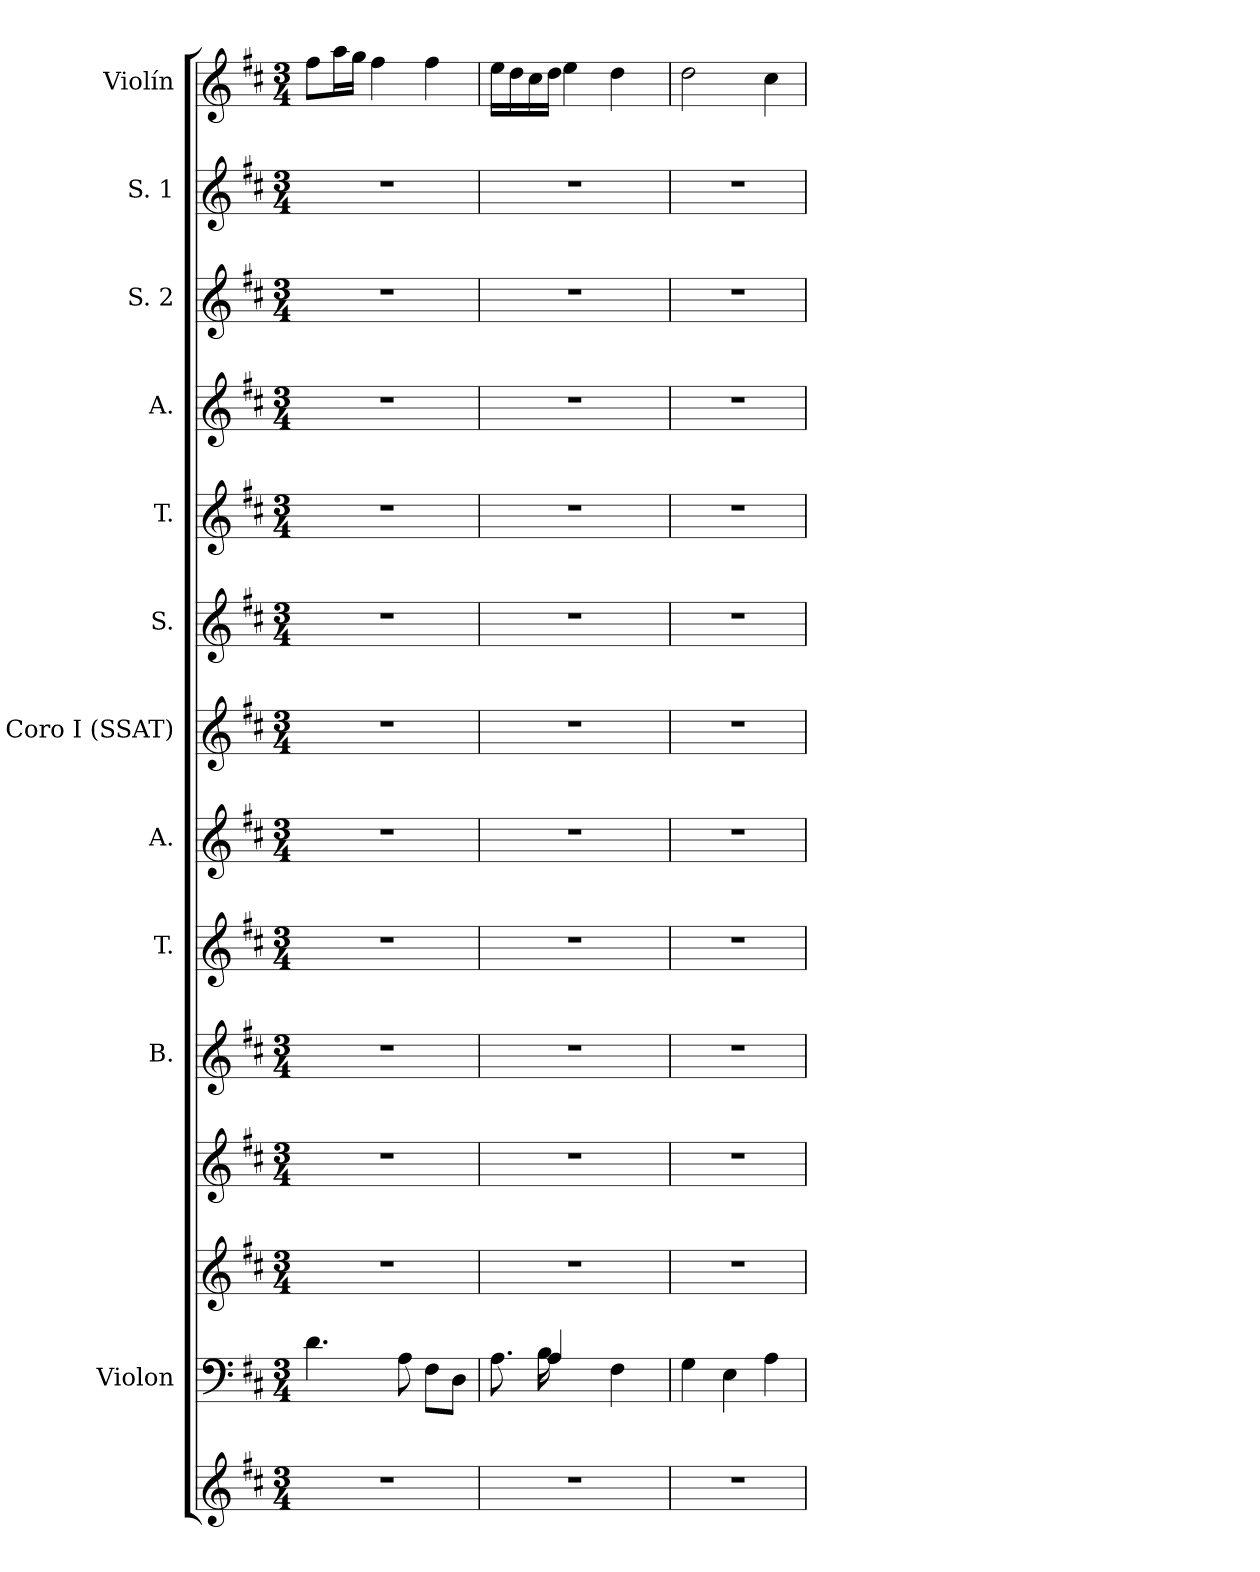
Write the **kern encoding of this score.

**kern	**kern	**kern	**kern	**kern	**kern	**kern	**kern	**kern	**kern	**kern	**kern	**kern	**kern
*part14	*part13	*part12	*part11	*part10	*part9	*part8	*part7	*part6	*part5	*part4	*part3	*part2	*part1
*staff14	*staff13	*staff12	*staff11	*staff10	*staff9	*staff8	*staff7	*staff6	*staff5	*staff4	*staff3	*staff2	*staff1
*	*I"Violon	*	*	*I"B.	*I"T.	*I"A.	*I"Coro I (SSAT)	*I"S.	*I"T.	*I"A.	*I"S. 2	*I"S. 1	*I"Violín
*	*I'Violon	*	*	*	*	*	*	*	*	*	*I'S. 2	*I'S. 1	*I'Violín
*clefG2	*clefF4	*clefG2	*clefG2	*clefG2	*clefG2	*clefG2	*clefG2	*clefG2	*clefG2	*clefG2	*clefG2	*clefG2	*clefG2
*k[f#c#]	*k[f#c#]	*k[f#c#]	*k[f#c#]	*k[f#c#]	*k[f#c#]	*k[f#c#]	*k[f#c#]	*k[f#c#]	*k[f#c#]	*k[f#c#]	*k[f#c#]	*k[f#c#]	*k[f#c#]
*D:	*D:	*D:	*D:	*D:	*D:	*D:	*D:	*D:	*D:	*D:	*D:	*D:	*D:
*M3/4	*M3/4	*M3/4	*M3/4	*M3/4	*M3/4	*M3/4	*M3/4	*M3/4	*M3/4	*M3/4	*M3/4	*M3/4	*M3/4
=1	=1	=1	=1	=1	=1	=1	=1	=1	=1	=1	=1	=1	=1
2.r	4.d\	2.r	2.r	2.r	2.r	2.r	2.r	2.r	2.r	2.r	2.r	2.r	8ff#\L
.	.	.	.	.	.	.	.	.	.	.	.	.	16aa\L
.	.	.	.	.	.	.	.	.	.	.	.	.	16gg\JJ
.	.	.	.	.	.	.	.	.	.	.	.	.	4ff#\
.	8A\	.	.	.	.	.	.	.	.	.	.	.	.
.	8F#\L	.	.	.	.	.	.	.	.	.	.	.	4ff#\
.	8D\J	.	.	.	.	.	.	.	.	.	.	.	.
=2	=2	=2	=2	=2	=2	=2	=2	=2	=2	=2	=2	=2	=2
*	*^	*	*	*	*	*	*	*	*	*	*	*	*^
2.r	8.A\	8.ryy	2.r	2.r	2.r	2.r	2.r	2.r	2.r	2.r	2.r	2.r	2.r	16ee\LL	8.ryy
.	.	.	.	.	.	.	.	.	.	.	.	.	.	16dd\	.
.	.	.	.	.	.	.	.	.	.	.	.	.	.	16cc#\	.
.	4A/	16B\	.	.	.	.	.	.	.	.	.	.	.	16dd\JJ	4ee\
.	.	16ryy	.	.	.	.	.	.	.	.	.	.	.	16ryy	.
.	.	4..ryy	.	.	.	.	.	.	.	.	.	.	.	4..ryy	.
.	4F#\	.	.	.	.	.	.	.	.	.	.	.	.	.	4dd\
.	16ryy	.	.	.	.	.	.	.	.	.	.	.	.	.	16ryy
*	*v	*v	*	*	*	*	*	*	*	*	*	*	*	*v	*v
=3	=3	=3	=3	=3	=3	=3	=3	=3	=3	=3	=3	=3	=3
2.r	4G\	2.r	2.r	2.r	2.r	2.r	2.r	2.r	2.r	2.r	2.r	2.r	2dd\
.	4E\	.	.	.	.	.	.	.	.	.	.	.	.
.	4A\	.	.	.	.	.	.	.	.	.	.	.	4cc#\
=	=	=	=	=	=	=	=	=	=	=	=	=	=
*-	*-	*-	*-	*-	*-	*-	*-	*-	*-	*-	*-	*-	*-
